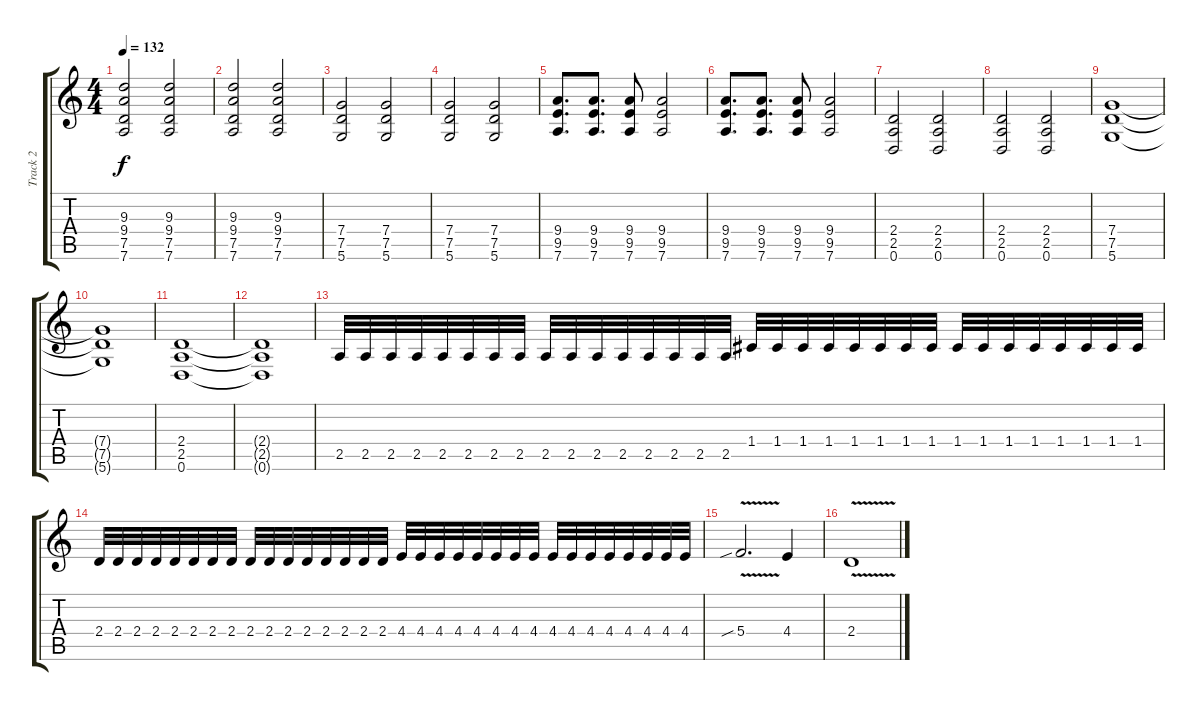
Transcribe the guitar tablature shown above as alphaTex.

\track ("Track 2" "Track 2") {instrument distortionguitar}
\staff {score tabs}
\tuning (D4 A3 F3 C3 G2 D2) {hide}
\ts (4 4)
\tempo 132
\clef g2
\ks c
(9.3 9.4 7.5 7.6).2{dy f} (9.3 9.4 7.5 7.6).2 |
(9.3 9.4 7.5 7.6).2 (9.3 9.4 7.5 7.6).2 |
(7.4 7.5 5.6).2 (7.4 7.5 5.6).2 |
(7.4 7.5 5.6).2 (7.4 7.5 5.6).2 |
(9.4 9.5 7.6).8{d} (9.4 9.5 7.6).8{d} (9.4 9.5 7.6).8 (9.4 9.5 7.6).2 |
(9.4 9.5 7.6).8{d} (9.4 9.5 7.6).8{d} (9.4 9.5 7.6).8 (9.4 9.5 7.6).2 |
(2.4 2.5 0.6).2 (2.4 2.5 0.6).2 |
(2.4 2.5 0.6).2 (2.4 2.5 0.6).2 |
(7.4 7.5 5.6).1 |
(7.4{t} 7.5{t} 5.6{t}).1 |
(2.4 2.5 0.6).1 |
(2.4{t} 2.5{t} 0.6{t}).1 |
2.5.32 2.5.32 2.5.32 2.5.32 2.5.32 2.5.32 2.5.32 2.5.32 2.5.32 2.5.32 2.5.32 2.5.32 2.5.32 2.5.32 2.5.32 2.5.32 1.4.32 1.4.32 1.4.32 1.4.32 1.4.32 1.4.32 1.4.32 1.4.32 1.4.32 1.4.32 1.4.32 1.4.32 1.4.32 1.4.32 1.4.32 1.4.32 |
2.4.32 2.4.32 2.4.32 2.4.32 2.4.32 2.4.32 2.4.32 2.4.32 2.4.32 2.4.32 2.4.32 2.4.32 2.4.32 2.4.32 2.4.32 2.4.32 4.4.32 4.4.32 4.4.32 4.4.32 4.4.32 4.4.32 4.4.32 4.4.32 4.4.32 4.4.32 4.4.32 4.4.32 4.4.32 4.4.32 4.4.32 4.4.32 |
5.4{v sib}.2{d} 4.4.4 |
2.4{v}.1
